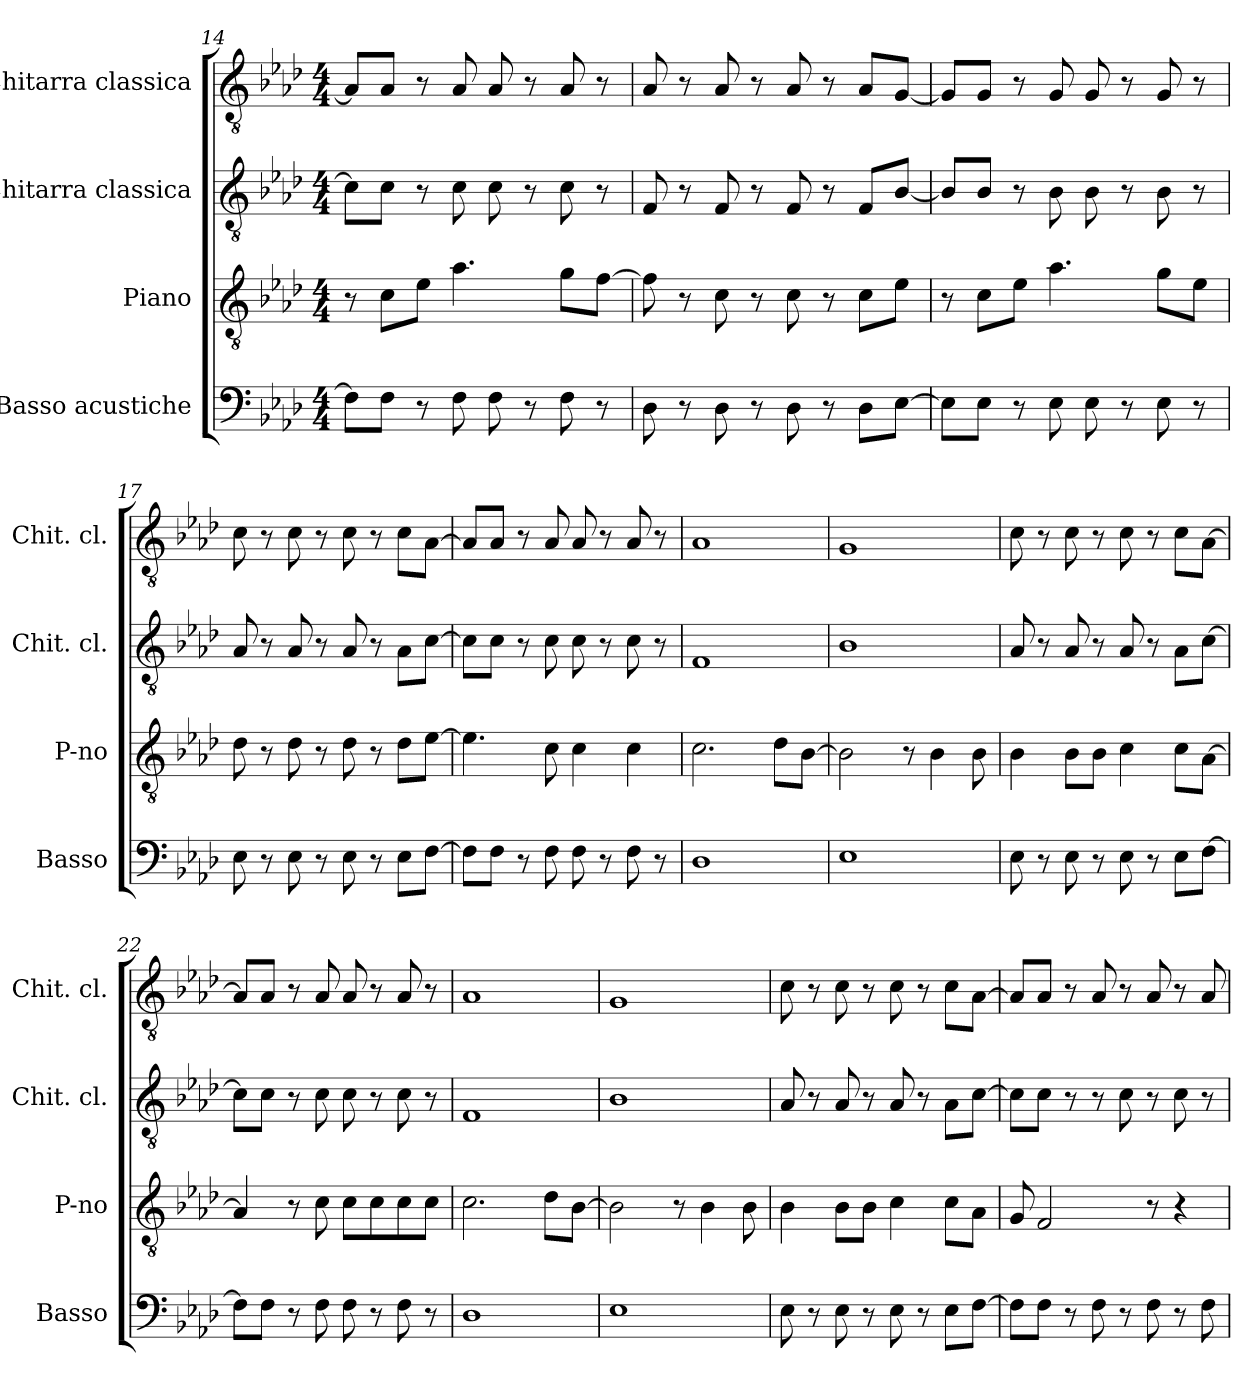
**kern	**kern	**kern	**kern
*part4	*part3	*part2	*part1
*staff4	*staff3	*staff2	*staff1
*I"Basso acustiche	*I"Piano	*I"Chitarra classica	*I"Chitarra classica
*I'Basso	*I'P-no	*I'Chit. cl.	*I'Chit. cl.
*clefF4	*clefGv2	*clefGv2	*clefGv2
*k[b-e-a-d-]	*k[b-e-a-d-]	*k[b-e-a-d-]	*k[b-e-a-d-]
*M4/4	*M4/4	*M4/4	*M4/4
=14	=14	=14	=14
8F\L]	8r	8c\L]	8A-/L]
8F\J	8c\L	8c\J	8A-/J
8r	8e-\J	8r	8r
8F\	4.a-\	8c\	8A-/
8F\	.	8c\	8A-/
8r	.	8r	8r
8F\	8g\L	8c\	8A-/
8r	[8f\J	8r	8r
=15	=15	=15	=15
8D-\	8f\]	8F/	8A-/
8r	8r	8r	8r
8D-\	8c\	8F/	8A-/
8r	8r	8r	8r
8D-\	8c\	8F/	8A-/
8r	8r	8r	8r
8D-\L	8c\L	8F/L	8A-/L
[8E-\J	8e-\J	[8B-/J	[8G/J
=16	=16	=16	=16
8E-\L]	8r	8B-/L]	8G/L]
8E-\J	8c\L	8B-/J	8G/J
8r	8e-\J	8r	8r
8E-\	4.a-\	8B-\	8G/
8E-\	.	8B-\	8G/
8r	.	8r	8r
8E-\	8g\L	8B-\	8G/
8r	8e-\J	8r	8r
!!LO:PB:g=z
=17	=17	=17	=17
8E-\	8d-\	8A-/	8c\
8r	8r	8r	8r
8E-\	8d-\	8A-/	8c\
8r	8r	8r	8r
8E-\	8d-\	8A-/	8c\
8r	8r	8r	8r
8E-\L	8d-\L	8A-\L	8c\L
[8F\J	[8e-\J	[8c\J	[8A-\J
=18	=18	=18	=18
8F\L]	4.e-\]	8c\L]	8A-/L]
8F\J	.	8c\J	8A-/J
8r	.	8r	8r
8F\	8c\	8c\	8A-/
8F\	4c\	8c\	8A-/
8r	.	8r	8r
8F\	4c\	8c\	8A-/
8r	.	8r	8r
=19	=19	=19	=19
1D-	2.c\	1F	1A-
.	8d-\L	.	.
.	[8B-\J	.	.
=20	=20	=20	=20
1E-	2B-\]	1B-	1G
.	8r	.	.
.	4B-\	.	.
.	8B-\	.	.
=21	=21	=21	=21
8E-\	4B-\	8A-/	8c\
8r	.	8r	8r
8E-\	8B-\L	8A-/	8c\
8r	8B-\J	8r	8r
8E-\	4c\	8A-/	8c\
8r	.	8r	8r
8E-\L	8c\L	8A-\L	8c\L
[8F\J	[8A-\J	[8c\J	[8A-\J
!!LO:LB:g=z
=22	=22	=22	=22
8F\L]	4A-/]	8c\L]	8A-/L]
8F\J	.	8c\J	8A-/J
8r	8r	8r	8r
8F\	8c\	8c\	8A-/
8F\	8c\L	8c\	8A-/
8r	8c\	8r	8r
8F\	8c\	8c\	8A-/
8r	8c\J	8r	8r
=23	=23	=23	=23
1D-	2.c\	1F	1A-
.	8d-\L	.	.
.	[8B-\J	.	.
=24	=24	=24	=24
1E-	2B-\]	1B-	1G
.	8r	.	.
.	4B-\	.	.
.	8B-\	.	.
=25	=25	=25	=25
8E-\	4B-\	8A-/	8c\
8r	.	8r	8r
8E-\	8B-\L	8A-/	8c\
8r	8B-\J	8r	8r
8E-\	4c\	8A-/	8c\
8r	.	8r	8r
8E-\L	8c\L	8A-\L	8c\L
[8F\J	8A-\J	[8c\J	[8A-\J
=26	=26	=26	=26
8F\L]	8G/	8c\L]	8A-/L]
8F\J	2F/	8c\J	8A-/J
8r	.	8r	8r
8F\	.	8r	8A-/
8r	.	8c\	8r
8F\	8r	8r	8A-/
8r	4r	8c\	8r
8F\	.	8r	8A-/
=	=	=	=
*-	*-	*-	*-
